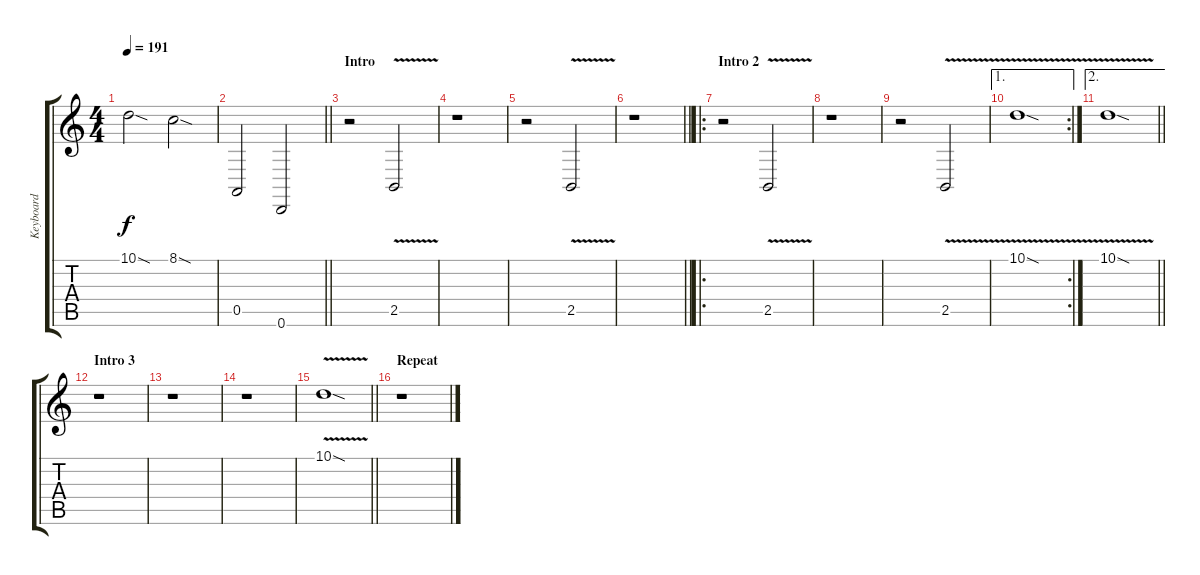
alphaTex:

\track ("Keyboard" "Keyboard") {instrument lead1square}
\staff {score tabs}
\tuning (E4 B3 G3 D3 A2 D2) {hide}
\ts (4 4)
\tempo 191
\clef g2
\ks c
10.1{sod}.2{dy f instrument lead1square} 8.1{sod}.2 |
\barLineRight lightlight
0.5.2 0.6.2 |
\section ("" "Intro")
r.2 2.5{v}.2 |
r.1 |
r.2 2.5{v}.2 |
\barLineRight lightlight
r.1 |
\ro
\section ("" "Intro 2")
r.2 2.5{v}.2 |
r.1 |
r.2 2.5{v}.2 |
\ae 1
\rc 2
10.1{v sod}.1 |
\ae 2
\barLineRight lightlight
10.1{v sod}.1 |
\section ("" "Intro 3")
r.1 |
r.1 |
r.1 |
\barLineRight lightlight
10.1{v sod}.1 |
\section ("" "Repeat")
r.1
